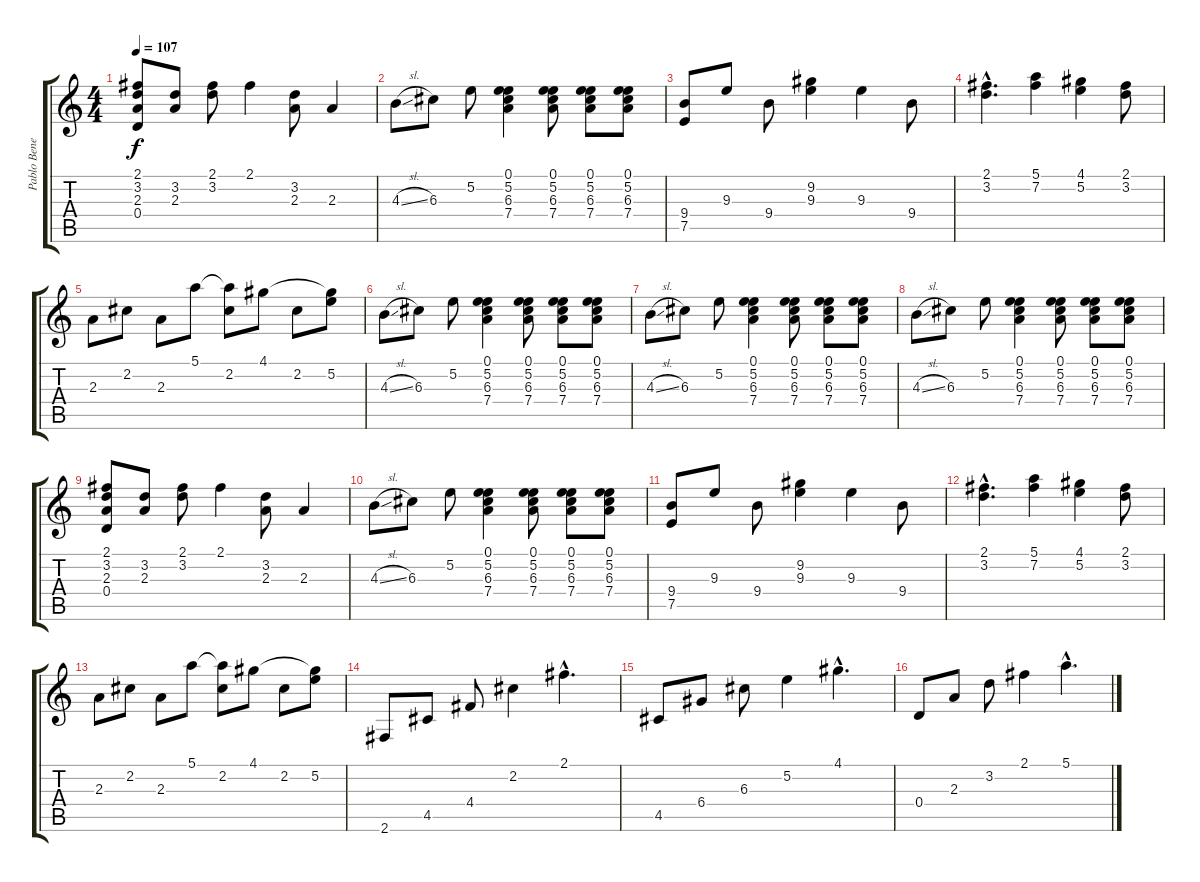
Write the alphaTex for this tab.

\track ("Pablo Benegas" "Pablo Bene") {instrument acousticguitarnylon}
\staff {score tabs}
\tuning (E4 B3 G3 D3 A2 E2) {hide}
\ts (4 4)
\tempo 107
\clef g2
\ks c
(2.1 3.2 2.3 0.4).8{dy f} (3.2 2.3).8 (2.1 3.2).8 2.1.4 (3.2 2.3).8 2.3.4 |
4.3{sl}.8 6.3.8 5.2.8 (0.1 5.2 6.3 7.4).4 (0.1 5.2 6.3 7.4).8 (0.1 5.2 6.3 7.4).8 (0.1 5.2 6.3 7.4).8 |
(9.4 7.5).8 9.3.8 9.4.8 (9.2 9.3).4 9.3.4 9.4.8 |
(2.1{hac} 3.2{hac}).4{d} (5.1 7.2).4 (4.1 5.2).4 (2.1 3.2).8 |
2.3.8 2.2.8 2.3.8 5.1.8 (5.1{t} 2.2).8 4.1.8 2.2.8 (4.1{t} 5.2).8 |
4.3{sl}.8 6.3.8 5.2.8 (0.1 5.2 6.3 7.4).4 (0.1 5.2 6.3 7.4).8 (0.1 5.2 6.3 7.4).8 (0.1 5.2 6.3 7.4).8 |
4.3{sl}.8 6.3.8 5.2.8 (0.1 5.2 6.3 7.4).4 (0.1 5.2 6.3 7.4).8 (0.1 5.2 6.3 7.4).8 (0.1 5.2 6.3 7.4).8 |
4.3{sl}.8 6.3.8 5.2.8 (0.1 5.2 6.3 7.4).4 (0.1 5.2 6.3 7.4).8 (0.1 5.2 6.3 7.4).8 (0.1 5.2 6.3 7.4).8 |
(2.1 3.2 2.3 0.4).8 (3.2 2.3).8 (2.1 3.2).8 2.1.4 (3.2 2.3).8 2.3.4 |
4.3{sl}.8 6.3.8 5.2.8 (0.1 5.2 6.3 7.4).4 (0.1 5.2 6.3 7.4).8 (0.1 5.2 6.3 7.4).8 (0.1 5.2 6.3 7.4).8 |
(9.4 7.5).8 9.3.8 9.4.8 (9.2 9.3).4 9.3.4 9.4.8 |
(2.1{hac} 3.2{hac}).4{d} (5.1 7.2).4 (4.1 5.2).4 (2.1 3.2).8 |
2.3.8 2.2.8 2.3.8 5.1.8 (5.1{t} 2.2).8 4.1.8 2.2.8 (4.1{t} 5.2).8 |
2.6.8{volume 10} 4.5.8 4.4.8 2.2.4 2.1{hac}.4{d} |
4.5.8 6.4.8 6.3.8 5.2.4 4.1{hac}.4{d} |
0.4.8 2.3.8 3.2.8 2.1.4 5.1{hac}.4{d}
